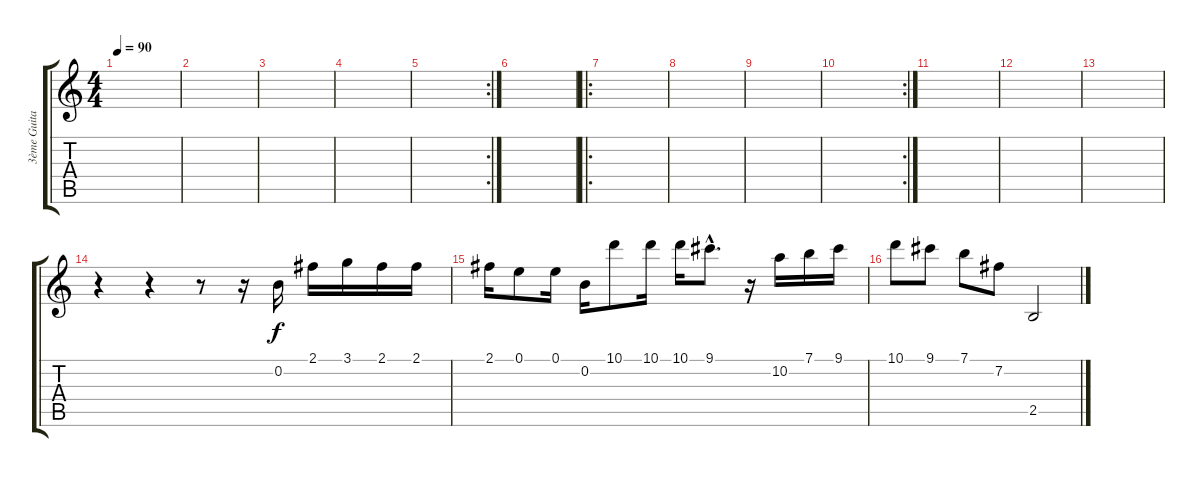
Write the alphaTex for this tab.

\track ("3ème Guitare" "3ème Guita") {instrument electricguitarclean}
\staff {score tabs}
\tuning (E4 B3 G3 D3 A2 E2) {hide}
\ts (4 4)
\tempo 90
\clef g2
\ks c
|
|
|
|
\rc 2
|
|
\ro
|
|
|
\rc 2
|
|
|
|
r.4 r.4 r.8 r.16 0.2.16 2.1.16 3.1.16 2.1.16 2.1.16 |
2.1.16 0.1.8 0.1.16 0.2.16 10.1.8 10.1.16 10.1.16 9.1{hac}.8{d} r.16 10.2.16 7.1.16 9.1.16 |
10.1.8 9.1.8 7.1.8 7.2.8 2.5.2
